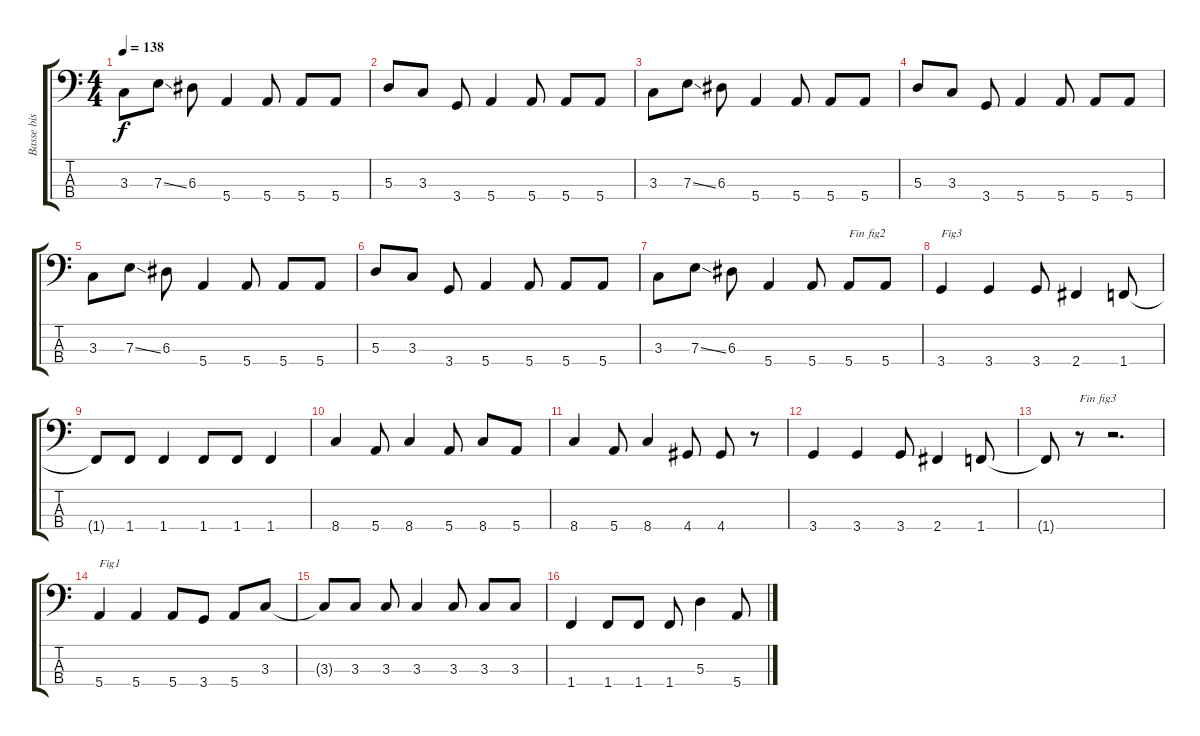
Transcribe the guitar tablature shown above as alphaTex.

\track ("Basse bis" "Basse bis") {instrument distortionguitar}
\staff {score tabs}
\tuning (G2 D2 A1 E1) {hide}
\ts (4 4)
\tempo 138
\clef f4
\ks c
3.3.8{dy f} 7.3{ss}.8 6.3.8 5.4.4 5.4.8 5.4.8 5.4.8 |
5.3.8 3.3.8 3.4.8 5.4.4 5.4.8 5.4.8 5.4.8 |
3.3.8 7.3{ss}.8 6.3.8 5.4.4 5.4.8 5.4.8 5.4.8 |
5.3.8 3.3.8 3.4.8 5.4.4 5.4.8 5.4.8 5.4.8 |
3.3.8 7.3{ss}.8 6.3.8 5.4.4 5.4.8 5.4.8 5.4.8 |
5.3.8 3.3.8 3.4.8 5.4.4 5.4.8 5.4.8 5.4.8 |
3.3.8 7.3{ss}.8 6.3.8 5.4.4 5.4.8 5.4.8{txt "Fin fig2"} 5.4.8 |
3.4.4{txt "Fig3"} 3.4.4 3.4.8 2.4.4 1.4.8 |
1.4{t}.8 1.4.8 1.4.4 1.4.8 1.4.8 1.4.4 |
8.4.4 5.4.8 8.4.4 5.4.8 8.4.8 5.4.8 |
8.4.4 5.4.8 8.4.4 4.4.8 4.4.8 r.8 |
3.4.4 3.4.4 3.4.8 2.4.4 1.4.8 |
1.4{t}.8 r.8{txt "Fin fig3"} r.2{d} |
5.4.4{txt "Fig1"} 5.4.4 5.4.8 3.4.8 5.4.8 3.3.8 |
3.3{t}.8 3.3.8 3.3.8 3.3.4 3.3.8 3.3.8 3.3.8 |
1.4.4 1.4.8 1.4.8 1.4.8 5.3.4 5.4.8
